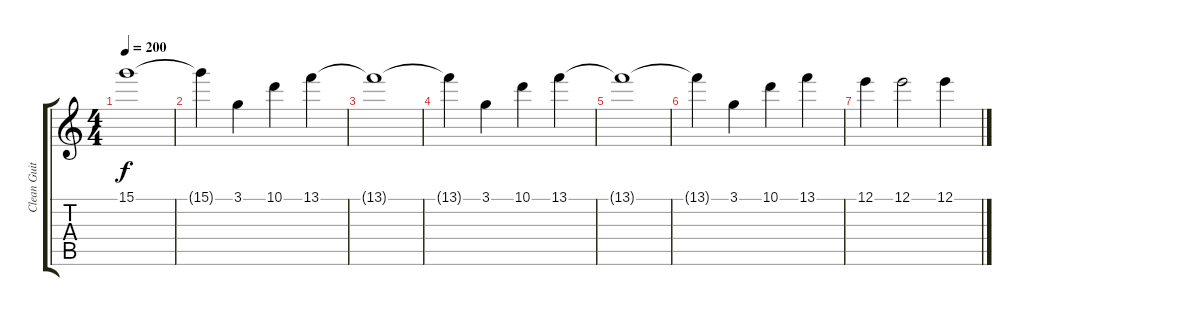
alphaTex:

\track ("Clean Guitar" "Clean Guit") {instrument electricguitarclean}
\staff {score tabs}
\tuning (E4 B3 G3 D3 A2 E2) {hide}
\ts (4 4)
\tempo 200
\clef g2
\ks c
15.1{t}.1{dy f} |
15.1{t}.4 3.1.4 10.1.4 13.1.4 |
13.1{t}.1 |
13.1{t}.4 3.1.4 10.1.4 13.1.4 |
13.1{t}.1 |
13.1{t}.4 3.1.4 10.1.4 13.1.4 |
12.1.4 12.1.2 12.1.4
